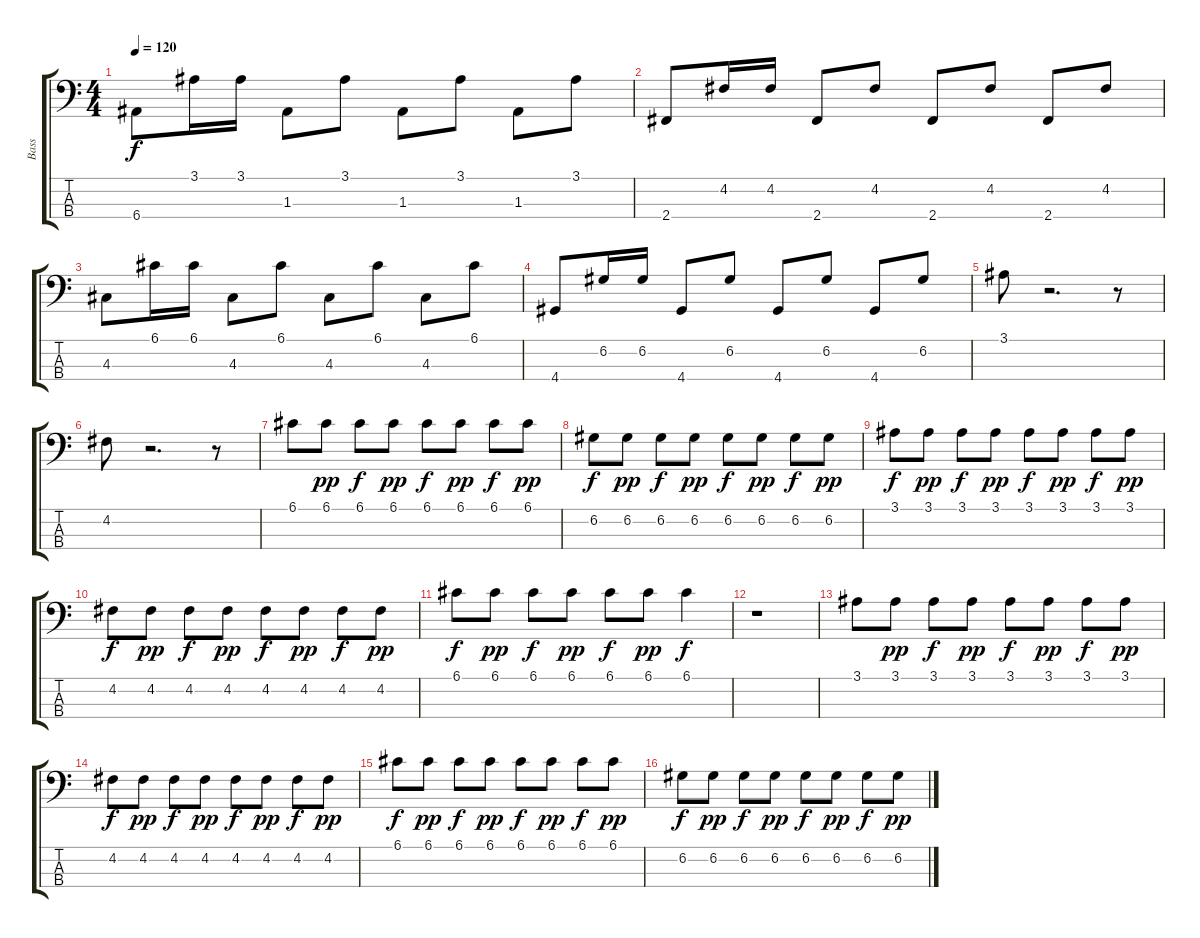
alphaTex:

\track ("Bass" "Bass") {instrument electricbassfinger}
\staff {score tabs}
\tuning (G2 D2 A1 E1) {hide}
\ts (4 4)
\tempo 120
\clef f4
\ks c
6.4.8{dy f} 3.1.16 3.1.16 1.3.8 3.1.8 1.3.8 3.1.8 1.3.8 3.1.8 |
2.4.8 4.2.16 4.2.16 2.4.8 4.2.8 2.4.8 4.2.8 2.4.8 4.2.8 |
4.3.8 6.1.16 6.1.16 4.3.8 6.1.8 4.3.8 6.1.8 4.3.8 6.1.8 |
4.4.8 6.2.16 6.2.16 4.4.8 6.2.8 4.4.8 6.2.8 4.4.8 6.2.8 |
3.1.8 r.2{d} r.8 |
4.2.8 r.2{d} r.8 |
6.1.8 6.1.8{dy pp} 6.1.8{dy f} 6.1.8{dy pp} 6.1.8{dy f} 6.1.8{dy pp} 6.1.8{dy f} 6.1.8{dy pp} |
6.2.8{dy f} 6.2.8{dy pp} 6.2.8{dy f} 6.2.8{dy pp} 6.2.8{dy f} 6.2.8{dy pp} 6.2.8{dy f} 6.2.8{dy pp} |
3.1.8{dy f} 3.1.8{dy pp} 3.1.8{dy f} 3.1.8{dy pp} 3.1.8{dy f} 3.1.8{dy pp} 3.1.8{dy f} 3.1.8{dy pp} |
4.2.8{dy f} 4.2.8{dy pp} 4.2.8{dy f} 4.2.8{dy pp} 4.2.8{dy f} 4.2.8{dy pp} 4.2.8{dy f} 4.2.8{dy pp} |
6.1.8{dy f} 6.1.8{dy pp} 6.1.8{dy f} 6.1.8{dy pp} 6.1.8{dy f} 6.1.8{dy pp} 6.1.4{dy f} |
r.1 |
3.1.8 3.1.8{dy pp} 3.1.8{dy f} 3.1.8{dy pp} 3.1.8{dy f} 3.1.8{dy pp} 3.1.8{dy f} 3.1.8{dy pp} |
4.2.8{dy f} 4.2.8{dy pp} 4.2.8{dy f} 4.2.8{dy pp} 4.2.8{dy f} 4.2.8{dy pp} 4.2.8{dy f} 4.2.8{dy pp} |
6.1.8{dy f} 6.1.8{dy pp} 6.1.8{dy f} 6.1.8{dy pp} 6.1.8{dy f} 6.1.8{dy pp} 6.1.8{dy f} 6.1.8{dy pp} |
6.2.8{dy f} 6.2.8{dy pp} 6.2.8{dy f} 6.2.8{dy pp} 6.2.8{dy f} 6.2.8{dy pp} 6.2.8{dy f} 6.2.8{dy pp}
